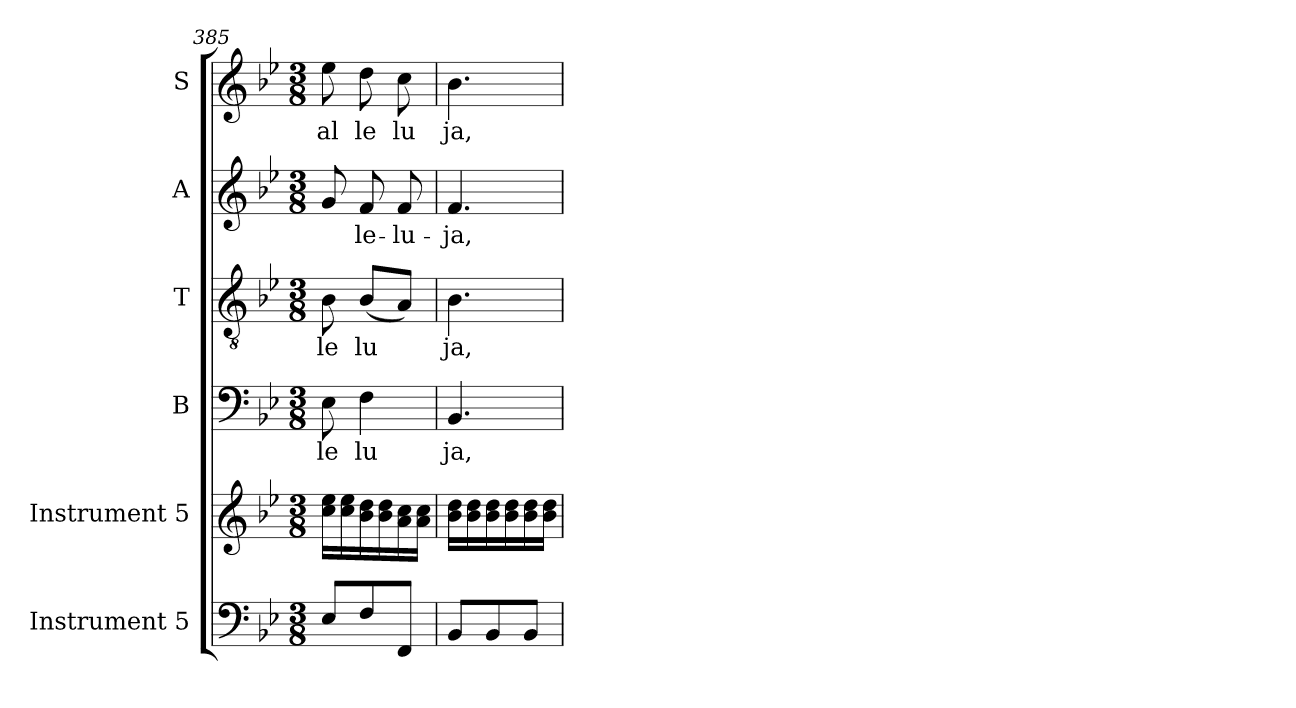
**kern	**kern	**kern	**text	**kern	**text	**kern	**text	**kern	**text
*part6	*part5	*part4	*part4	*part3	*part3	*part2	*part2	*part1	*part1
*staff6	*staff5	*staff4	*staff4	*staff3	*staff3	*staff2	*staff2	*staff1	*staff1
*I"Instrument 5	*I"Instrument 5	*I"B	*	*I"T	*	*I"A	*	*I"S	*
*	*	*I'B	*	*I'T	*	*I'A	*	*I'S	*
*clefF4	*clefG2	*clefF4	*	*clefGv2	*	*clefG2	*	*clefG2	*
*k[b-e-]	*k[b-e-]	*k[b-e-]	*	*k[b-e-]	*	*k[b-e-]	*	*k[b-e-]	*
*B-:	*B-:	*B-:	*	*B-:	*	*B-:	*	*B-:	*
*M3/8	*M3/8	*M3/8	*	*M3/8	*	*M3/8	*	*M3/8	*
=385	=385	=385	=385	=385	=385	=385	=385	=385	=385
!	!	!	!LO:LY:b:cj	!	!LO:LY:b:cj	!	!LO:LY:b:cj	!	!LO:LY:b:cj
8E-/L	16ee-\ 16cc\L	8E-\	le	8B-\	le	8g/	--	8ee-\	al
.	16ee-\ 16cc\	.	.	.	.	.	.	.	.
!	!	!	!LO:LY:b:cj	!	!LO:LY:b:cj	!	!LO:LY:b:cj	!	!LO:LY:b:cj
8F/	16b-\ 16dd\	4F\	lu	(<8B-/L	lu	8f/	-le-	8dd\	le
.	16b-\ 16dd\	.	.	.	.	.	.	.	.
!	!	!	!	!	!LO:LY:b:cj	!	!LO:LY:b:cj	!	!LO:LY:b:cj
8FF/J	16cc\ 16a\	.	.	8A/J)	.	8f/	-lu-	8cc\	lu
.	16a\ 16cc\J	.	.	.	.	.	.	.	.
=386	=386	=386	=386	=386	=386	=386	=386	=386	=386
!	!	!	!LO:LY:b:cj	!	!LO:LY:b:cj	!	!LO:LY:b:cj	!	!LO:LY:b:cj
8BB-/L	16dd\ 16b-\L	4.BB-/	ja,	4.B-\	ja,	4.f/	-ja,	4.b-\	ja,
.	16dd\ 16b-\	.	.	.	.	.	.	.	.
8BB-/	16b-\ 16dd\	.	.	.	.	.	.	.	.
.	16b-\ 16dd\	.	.	.	.	.	.	.	.
8BB-/J	16dd\ 16b-\	.	.	.	.	.	.	.	.
.	16b-\ 16dd\J	.	.	.	.	.	.	.	.
=	=	=	=	=	=	=	=	=	=
*-	*-	*-	*-	*-	*-	*-	*-	*-	*-
